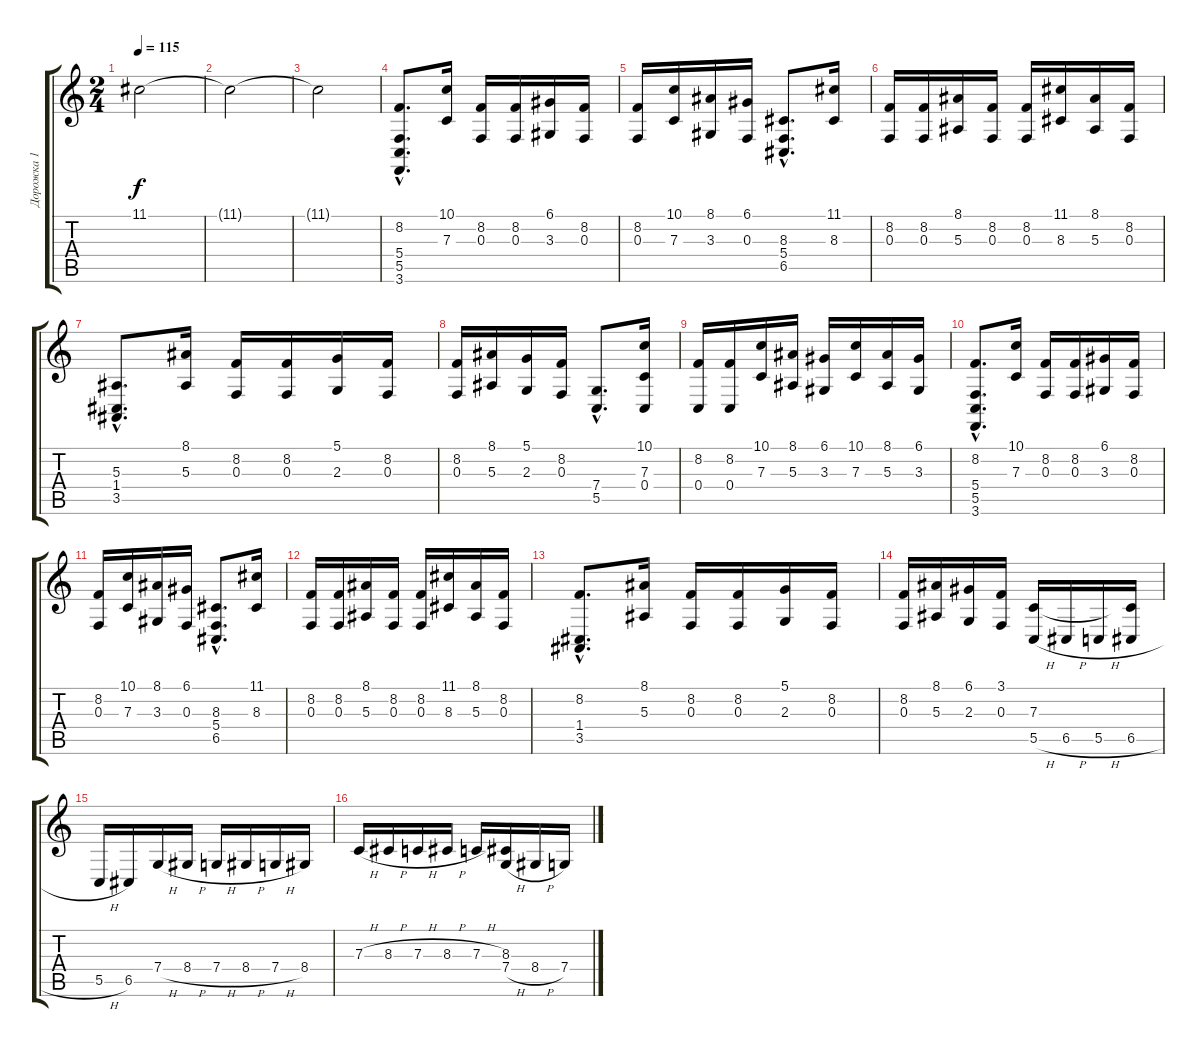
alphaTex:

\track ("Дорожка 1" "Дорожка 1") {instrument stringensemble1}
\staff {score tabs}
\tuning (D4 A3 F3 C3 G2 D2) {hide}
\ts (2 4)
\tempo 115
\clef g2
\ks c
11.1.2{dy f} |
11.1{t}.2 |
11.1{t}.2 |
(8.2{hac} 5.4{hac} 5.5{hac} 3.6{hac}).8{d} (10.1 7.3).16 (8.2 0.3).16 (8.2 0.3).16 (6.1 3.3).16 (8.2 0.3).16 |
(8.2 0.3).16 (10.1 7.3).16 (8.1 3.3).16 (6.1 0.3).16 (8.3{hac} 5.4{hac} 6.5{hac}).8{d} (11.1 8.3).16 |
(8.2 0.3).16 (8.2 0.3).16 (8.1 5.3).16 (8.2 0.3).16 (8.2 0.3).16 (11.1 8.3).16 (8.1 5.3).16 (8.2 0.3).16 |
(5.3{hac} 1.4{hac} 3.5{hac}).8{d} (8.1 5.3).16 (8.2 0.3).16 (8.2 0.3).16 (5.1 2.3).16 (8.2 0.3).16 |
(8.2 0.3).16 (8.1 5.3).16 (5.1 2.3).16 (8.2 0.3).16 (7.4{hac} 5.5{hac}).8{d} (10.1 7.3 0.4).16 |
(8.2 0.4).16 (8.2 0.4).16 (10.1 7.3).16 (8.1 5.3).16 (6.1 3.3).16 (10.1 7.3).16 (8.1 5.3).16 (6.1 3.3).16 |
(8.2{hac} 5.4{hac} 5.5{hac} 3.6{hac}).8{d} (10.1 7.3).16 (8.2 0.3).16 (8.2 0.3).16 (6.1 3.3).16 (8.2 0.3).16 |
(8.2 0.3).16 (10.1 7.3).16 (8.1 3.3).16 (6.1 0.3).16 (8.3{hac} 5.4{hac} 6.5{hac}).8{d} (11.1 8.3).16 |
(8.2 0.3).16 (8.2 0.3).16 (8.1 5.3).16 (8.2 0.3).16 (8.2 0.3).16 (11.1 8.3).16 (8.1 5.3).16 (8.2 0.3).16 |
(8.2{hac} 1.4{hac} 3.5{hac}).8{d} (8.1 5.3).16 (8.2 0.3).16 (8.2 0.3).16 (5.1 2.3).16 (8.2 0.3).16 |
(8.2 0.3).16 (8.1 5.3).16 (6.1 2.3).16 (3.1 0.3).16 (7.3 5.5{h}).16 6.5{h}.16 5.5{h}.16 (7.3{t} 6.5{h}).16 |
5.5{h}.16 6.5.16 7.4{h}.16 8.4{h}.16 7.4{h}.16 8.4{h}.16 7.4{h}.16 8.4.16 |
7.3{h}.16 8.3{h}.16 7.3{h}.16 8.3{h}.16 7.3{h}.16 (8.3 7.4{h}).16 8.4{h}.16 7.4.16
